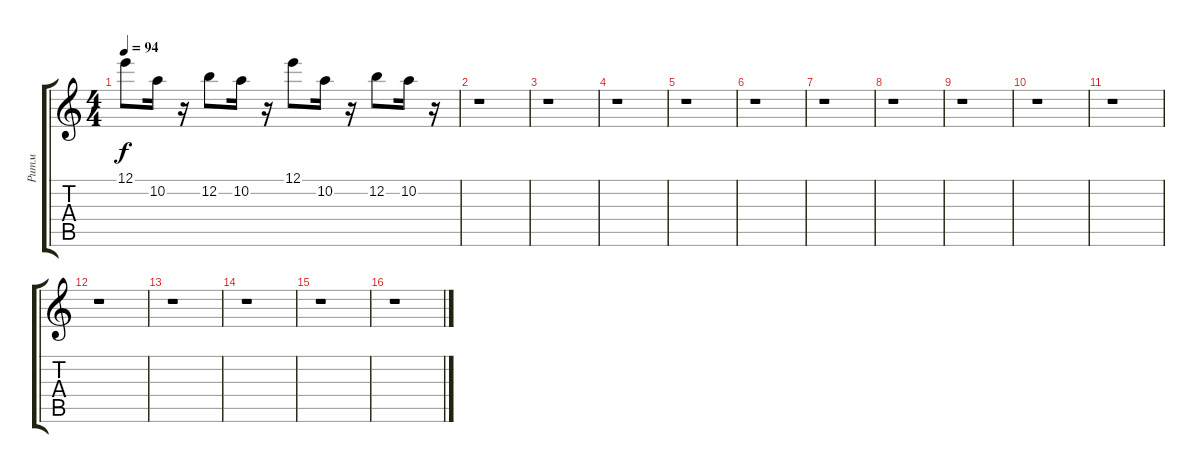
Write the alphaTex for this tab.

\track ("Ритм" "Ритм") {instrument electricguitarclean}
\staff {score tabs}
\tuning (E4 B3 G3 D3 A2 E2) {hide}
\ts (4 4)
\tempo 94
\clef g2
\ks c
12.1.8{dy f} 10.2.16 r.16 12.2.8 10.2.16 r.16 12.1.8 10.2.16 r.16 12.2.8 10.2.16 r.16 |
r.1 |
r.1 |
r.1 |
r.1 |
r.1 |
r.1 |
r.1 |
r.1 |
r.1 |
r.1 |
r.1 |
r.1 |
r.1 |
r.1 |
r.1
